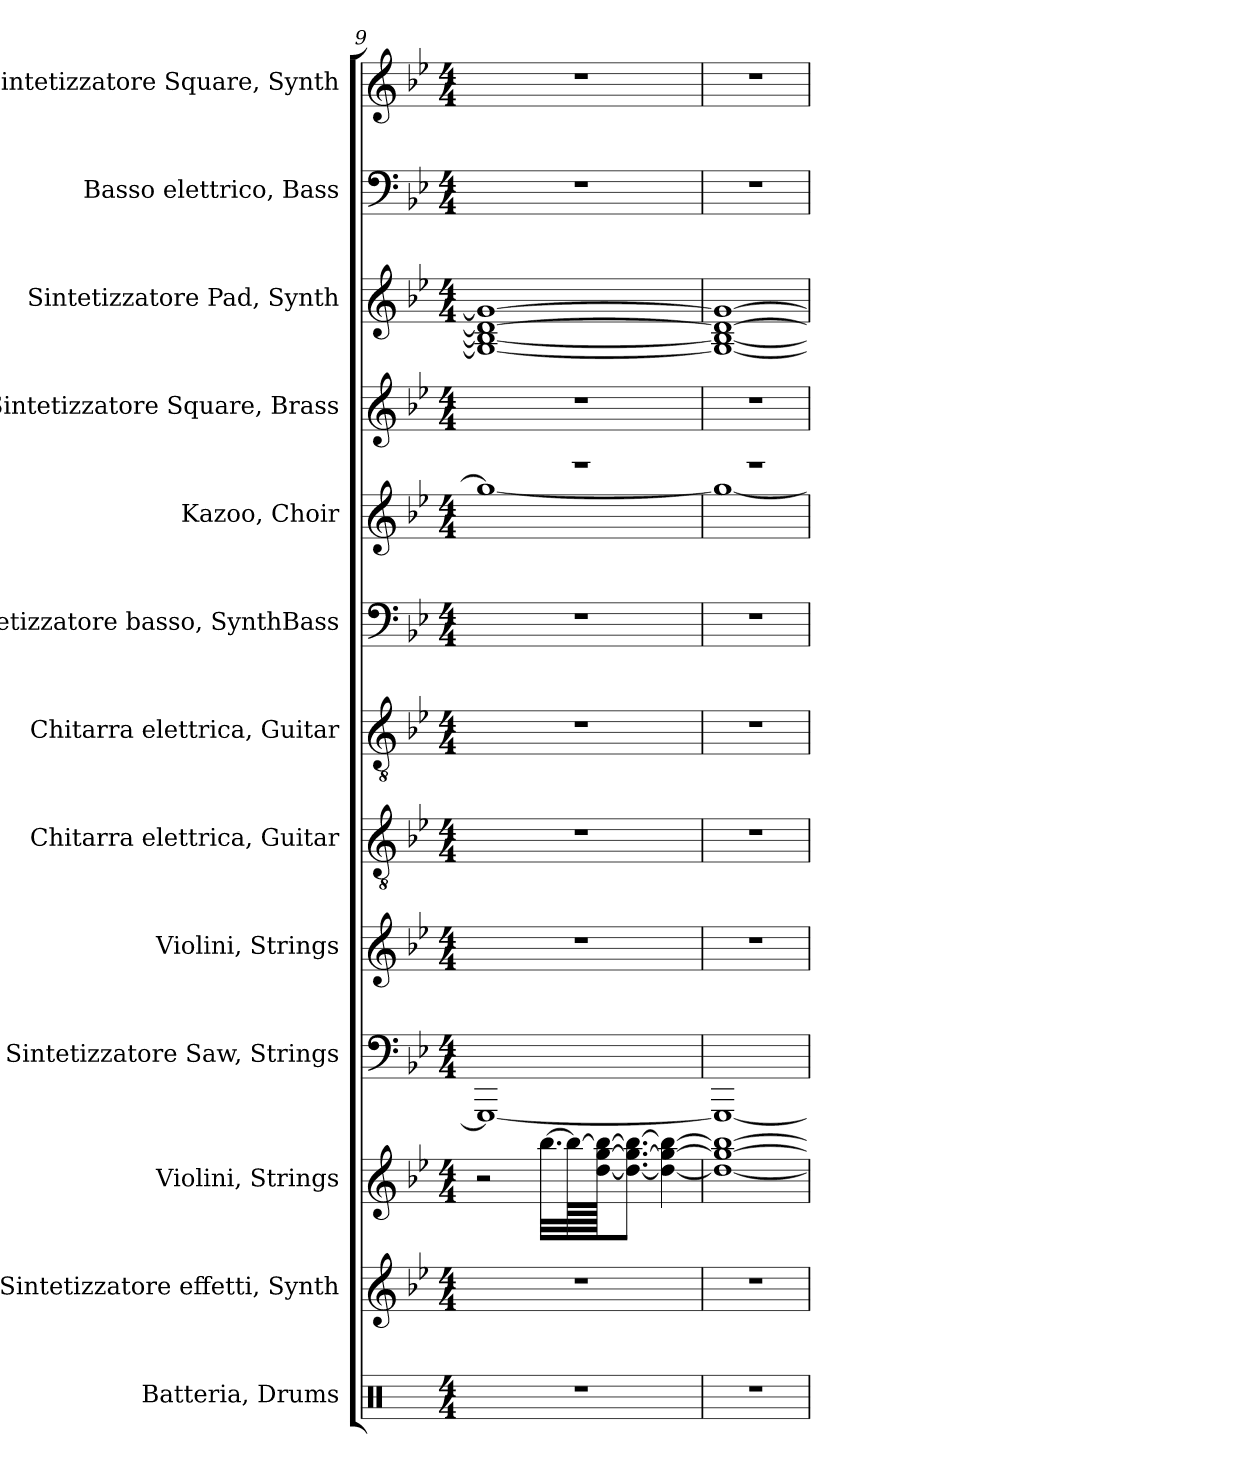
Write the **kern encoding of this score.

**kern	**kern	**kern	**kern	**kern	**kern	**kern	**kern	**kern	**kern	**kern	**kern	**kern
*part13	*part12	*part11	*part10	*part9	*part8	*part7	*part6	*part5	*part4	*part3	*part2	*part1
*staff13	*staff12	*staff11	*staff10	*staff9	*staff8	*staff7	*staff6	*staff5	*staff4	*staff3	*staff2	*staff1
*I"Batteria, Drums	*I"Sintetizzatore effetti, Synth	*I"Violini, Strings	*I"Sintetizzatore Saw, Strings	*I"Violini, Strings	*I"Chitarra elettrica, Guitar	*I"Chitarra elettrica, Guitar	*I"Sintetizzatore basso, SynthBass	*I"Kazoo, Choir	*I"Sintetizzatore Square, Brass	*I"Sintetizzatore Pad, Synth	*I"Basso elettrico, Bass	*I"Sintetizzatore Square, Synth
*I'Batt.	*I'Sint.	*I'Vl.	*I'Sint.	*I'Vl.	*I'Chit. el.	*I'Chit. el.	*I'Sint.	*I'Kaz.	*I'Sint.	*I'Sint.	*I'B. el.	*I'Sint.
*clefX	*clefG2	*clefG2	*clefF4	*clefG2	*clefGv2	*clefGv2	*clefF4	*clefG2	*clefG2	*clefG2	*clefF4	*clefG2
*	*	*	*	*	*	*	*	*	*	*	*ITrd7c12	*
*k[]	*k[b-e-]	*k[b-e-]	*k[b-e-]	*k[b-e-]	*k[b-e-]	*k[b-e-]	*k[b-e-]	*k[b-e-]	*k[b-e-]	*k[b-e-]	*k[b-e-]	*k[b-e-]
*M4/4	*M4/4	*M4/4	*M4/4	*M4/4	*M4/4	*M4/4	*M4/4	*M4/4	*M4/4	*M4/4	*M4/4	*M4/4
=9	=9	=9	=9	=9	=9	=9	=9	=9	=9	=9	=9	=9
*	*	*	*	*	*	*	*	*^	*	*	*	*
1r	1r	2r	1GGG_	1r	1r	1r	1r	1r	1gg_	1r	1G_ 1B-_ 1d_ 1g_	1r	1r
.	.	[32.bb-\LLL	.	.	.	.	.	.	.	.	.	.	.
.	.	128bb-\LL_	.	.	.	.	.	.	.	.	.	.	.
.	.	[128dd\ [128gg\ 128bb-\_JJJJ	.	.	.	.	.	.	.	.	.	.	.
.	.	8.dd\_ 8.gg\_ 8.bb-\_J	.	.	.	.	.	.	.	.	.	.	.
.	.	4dd\_ 4gg\_ 4bb-\_	.	.	.	.	.	.	.	.	.	.	.
=10	=10	=10	=10	=10	=10	=10	=10	=10	=10	=10	=10	=10	=10
1r	1r	1dd_ 1gg_ 1bb-_	1GGG_	1r	1r	1r	1r	1r	1gg_	1r	1G_ 1B-_ 1d_ 1g_	1r	1r
*	*	*	*	*	*	*	*	*v	*v	*	*	*	*
=	=	=	=	=	=	=	=	=	=	=	=	=
*-	*-	*-	*-	*-	*-	*-	*-	*-	*-	*-	*-	*-
